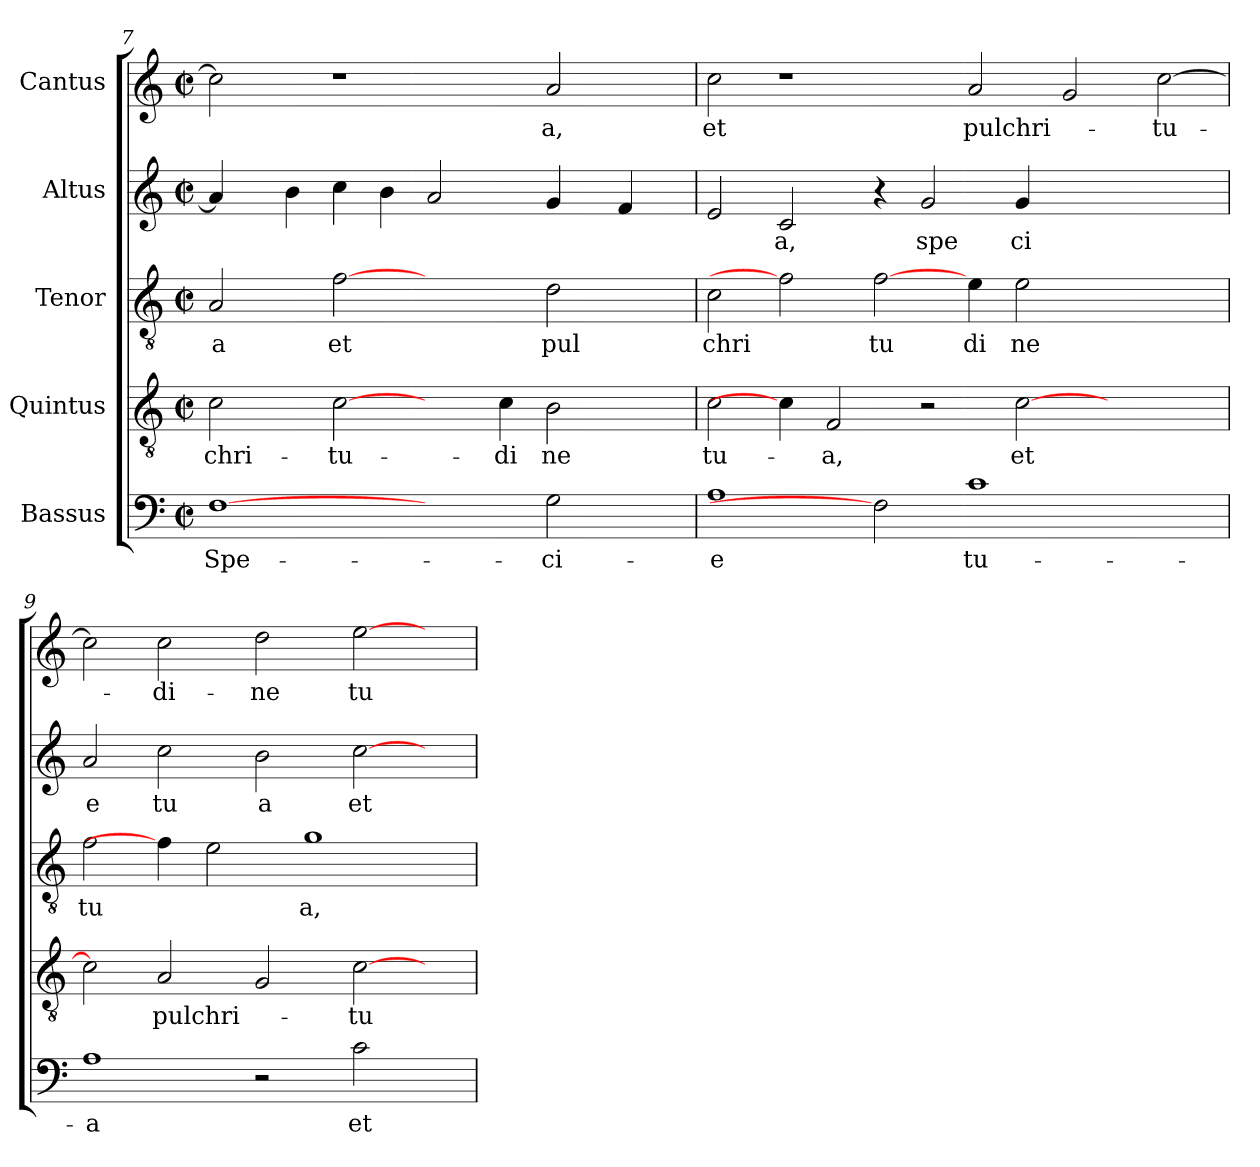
**kern	**text	**kern	**text	**kern	**text	**kern	**text	**kern	**text
*part5	*part5	*part4	*part4	*part3	*part3	*part2	*part2	*part1	*part1
*staff5	*staff5	*staff4	*staff4	*staff3	*staff3	*staff2	*staff2	*staff1	*staff1
*I"Bassus	*	*I"Quintus	*	*I"Tenor	*	*I"Altus	*	*I"Cantus	*
!!LO:LB:g=z
*clefF4	*	*clefGv2	*	*clefGv2	*	*clefG2	*	*clefG2	*
*M2/2	*	*M2/2	*	*M2/2	*	*M2/2	*	*M2/2	*
*met(c|)	*	*met(c|)	*	*met(c|)	*	*met(c|)	*	*met(c|)	*
=7	=7	=7	=7	=7	=7	=7	=7	=7	=7
!	!LO:LY:b:cj	!	!LO:LY:b:cj	!	!LO:LY:b:cj	!	!	!	!
*	*	*	*	*	*	*^	*	*^	*
[1F	Spe-	2c\	chri-	2A/	a	4a/]	8ryy	.	2cc\]	16..ryy	.
.	.	.	.	.	.	.	.	.	.	1ryy	.
.	.	.	.	.	.	.	32ryy	.	.	.	.
.	.	.	.	.	.	.	1ryy	.	.	.	.
.	.	.	.	.	.	4b\	.	.	.	.	.
!	!	!	!LO:LY:b:cj	!	!LO:LY:b:cj	!	!	!	!	!	!
.	.	[2c\	-tu-	[2f	et	4cc\	.	.	1r	.	.
.	.	.	.	.	.	4b\	.	.	.	.	.
2ryy	.	4ryy	.	2ryy	.	2a/	.	.	.	.	.
.	.	.	.	.	.	.	.	.	.	2ryy	.
.	.	.	.	.	.	.	2ryy	.	.	.	.
!	!	!	!LO:LY:b:cj	!	!	!	!	!	!	!	!
.	.	4c\	-di	.	.	.	.	.	.	.	.
!	!LO:LY:b:cj	!	!LO:LY:b:cj	!	!LO:LY:b:cj	!	!	!	!	!	!LO:LY:b:cj
2G\	-ci-	2B\	ne	2d\	pul	4g/	.	.	2a/	.	a,
.	.	.	.	.	.	.	.	.	.	4ryy	.
.	.	.	.	.	.	.	4ryy	.	.	.	.
.	.	.	.	.	.	4f/	.	.	.	.	.
.	.	.	.	.	.	.	.	.	.	8ryy	.
.	.	.	.	.	.	.	16.ryy	.	.	.	.
.	.	.	.	.	.	.	.	.	.	64ryy	.
=8	=8	=8	=8	=8	=8	=8	=8	=8	=8	=8	=8
!	!LO:LY:b:cj	!	!LO:LY:b:cj	!	!LO:LY:b:cj	!	!	!	!	!	!LO:LY:b:cj
*	*	*	*	*	*	*v	*v	*	*	*	*
*	*	*	*	*	*	*	*	*v	*v	*
1A	-e	2c\	tu-	2c\	chri	2e/	.	2cc\	et
!	!	!	!	!	!	!	!LO:LY:b:cj	!	!
.	.	4c\]	.	2f]	.	2c/	-a,	1r	.
!	!	!	!LO:LY:b:cj	!	!	!	!	!	!
.	.	2F/	-a,	.	.	.	.	.	.
!	!	!	!	!	!LO:LY:b:cj	!	!	!	!
2F]	.	.	.	[2f\	tu	4r	.	.	.
!	!	!	!	!	!	!	!LO:LY:b:cj	!	!
.	.	2r	.	.	.	2g/	spe	.	.
!	!LO:LY:b:cj	!	!	!	!LO:LY:b:cj	!	!	!	!LO:LY:b
1c	tu-	.	.	4e\	di	.	.	2a/	pulchri-
!	!	!	!LO:LY:b:cj	!	!LO:LY:b:cj	!	!LO:LY:b:cj	!	!
.	.	[>2c\	et	2e\	ne	4g/	ci	.	.
.	.	.	.	.	.	1ryy	.	2g/	.
.	.	2.ryy	.	2.ryy	.	.	.	.	.
!	!	!	!	!	!	!	!	!	!LO:LY:b:cj
2ryy	.	.	.	.	.	.	.	[>2cc\	-tu-
=9	=9	=9	=9	=9	=9	=9	=9	=9	=9
!	!LO:LY:b:cj	!	!	!	!LO:LY:b:cj	!	!LO:LY:b:cj	!	!
1A	-a	2c\]	.	2f\	tu	2a/	e	2cc\]	.
!	!	!	!LO:LY:b	!	!	!	!LO:LY:b:cj	!	!LO:LY:b:cj
.	.	2A/	pulchri-	4f\]	.	2cc\	tu	2cc\	-di-
.	.	.	.	2e\	.	.	.	.	.
!	!	!	!	!	!	!	!LO:LY:b:cj	!	!LO:LY:b:cj
2r	.	2G/	.	.	.	2b\	a	2dd\	-ne
!	!	!	!	!	!LO:LY:b:cj	!	!	!	!
.	.	.	.	1g	a,	.	.	.	.
!	!LO:LY:b:cj	!	!LO:LY:b:cj	!	!	!	!LO:LY:b:cj	!	!LO:LY:b:cj
2c\	et	[>2c\	-tu-	.	.	[>2cc\	et	[>2ee\	tu-
4ryy	.	4ryy	.	.	.	4ryy	.	4ryy	.
=	=	=	=	=	=	=	=	=	=
*-	*-	*-	*-	*-	*-	*-	*-	*-	*-
